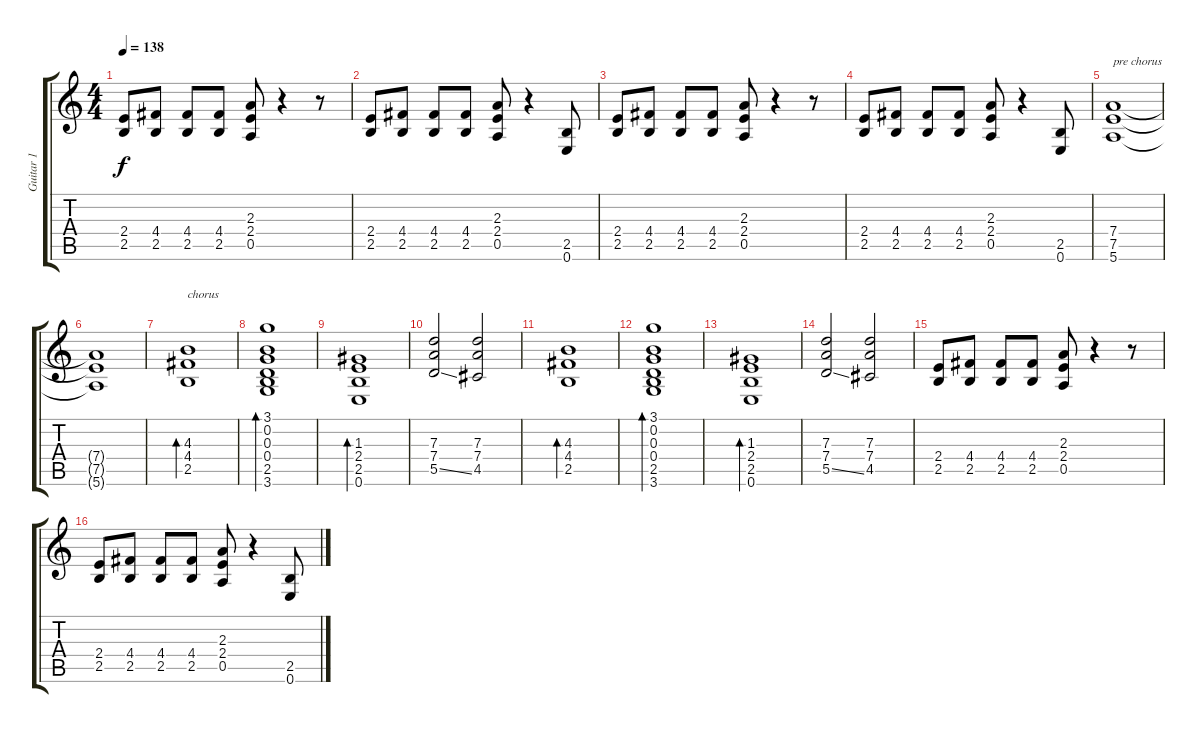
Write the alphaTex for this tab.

\track ("Guitar 1" "Guitar 1") {instrument electricguitarclean}
\staff {score tabs}
\tuning (E4 B3 G3 D3 A2 E2) {hide}
\ts (4 4)
\tempo 138
\clef g2
\ks c
(2.4 2.5).8{dy f} (4.4 2.5).8 (4.4 2.5).8 (4.4 2.5).8 (2.3 2.4 0.5).8 r.4 r.8 |
(2.4 2.5).8 (4.4 2.5).8 (4.4 2.5).8 (4.4 2.5).8 (2.3 2.4 0.5).8 r.4 (2.5 0.6).8 |
(2.4 2.5).8 (4.4 2.5).8 (4.4 2.5).8 (4.4 2.5).8 (2.3 2.4 0.5).8 r.4 r.8 |
(2.4 2.5).8 (4.4 2.5).8 (4.4 2.5).8 (4.4 2.5).8 (2.3 2.4 0.5).8 r.4 (2.5 0.6).8 |
(7.4 7.5 5.6).1{txt "pre chorus"} |
(7.4{t} 7.5{t} 5.6{t}).1 |
(4.3 4.4 2.5).1{bd 480 txt "chorus" instrument electricguitarclean} |
(3.1 0.2 0.3 0.4 2.5 3.6).1{bd 480} |
(1.3 2.4 2.5 0.6).1{bd 480} |
(7.3 7.4 5.5{ss}).2 (7.3 7.4 4.5).2 |
(4.3 4.4 2.5).1{bd 480} |
(3.1 0.2 0.3 0.4 2.5 3.6).1{bd 480} |
(1.3 2.4 2.5 0.6).1{bd 480} |
(7.3 7.4 5.5{ss}).2 (7.3 7.4 4.5).2 |
(2.4 2.5).8{instrument overdrivenguitar} (4.4 2.5).8 (4.4 2.5).8 (4.4 2.5).8 (2.3 2.4 0.5).8 r.4 r.8 |
(2.4 2.5).8 (4.4 2.5).8 (4.4 2.5).8 (4.4 2.5).8 (2.3 2.4 0.5).8 r.4 (2.5 0.6).8
